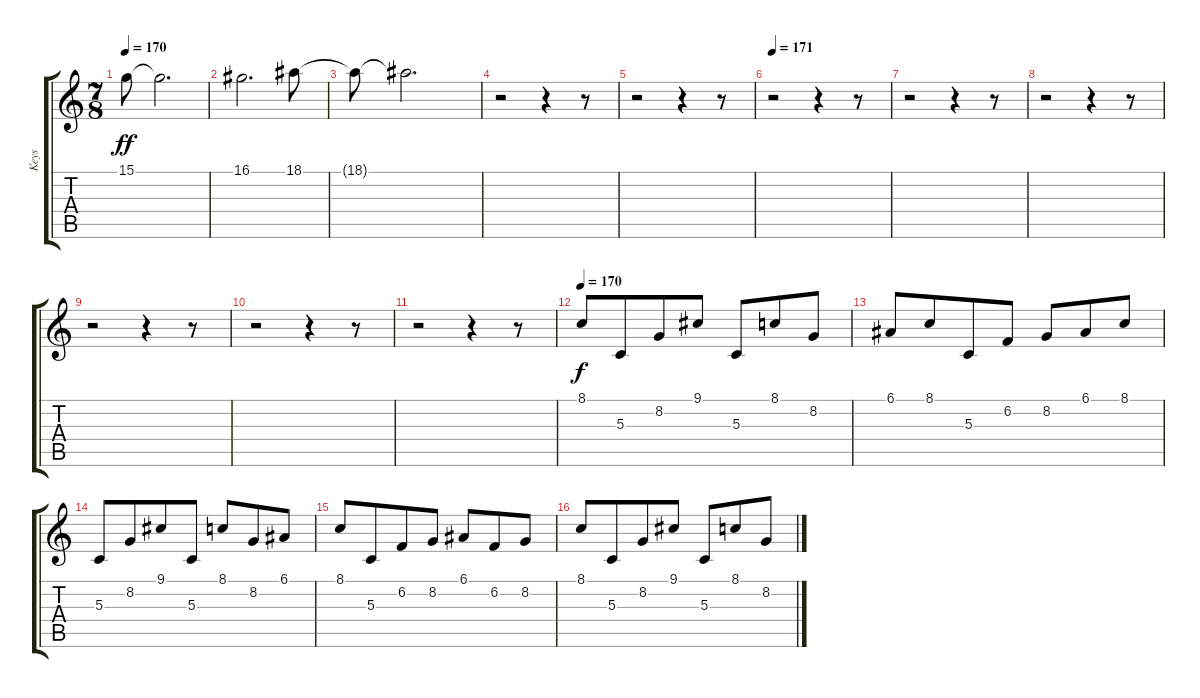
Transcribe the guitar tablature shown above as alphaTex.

\track ("Keys" "Keys") {instrument pad2warm}
\staff {score tabs}
\tuning (E4 B3 G3 D3 A2 E2) {hide}
\ts (7 8)
\tempo 170
\clef g2
\ks c
15.1{t}.8{dy ff} 15.1{t}.2{d} |
16.1.2{d} 18.1.8 |
18.1{t}.8 18.1{t}.2{d} |
r.2 r.4 r.8 |
r.2 r.4 r.8 |
\tempo 171
r.2 r.4 r.8 |
r.2 r.4 r.8 |
r.2 r.4 r.8 |
r.2 r.4 r.8 |
r.2 r.4 r.8 |
r.2 r.4 r.8 |
\tempo 170
8.1.8{dy f volume 10 instrument lead2sawtooth} 5.3.8 8.2.8 9.1.8 5.3.8 8.1.8 8.2.8 |
6.1.8 8.1.8 5.3.8 6.2.8 8.2.8 6.1.8 8.1.8 |
5.3.8 8.2.8 9.1.8 5.3.8 8.1.8 8.2.8 6.1.8 |
8.1.8 5.3.8 6.2.8 8.2.8 6.1.8 6.2.8 8.2.8 |
8.1.8 5.3.8 8.2.8 9.1.8 5.3.8 8.1.8 8.2.8
